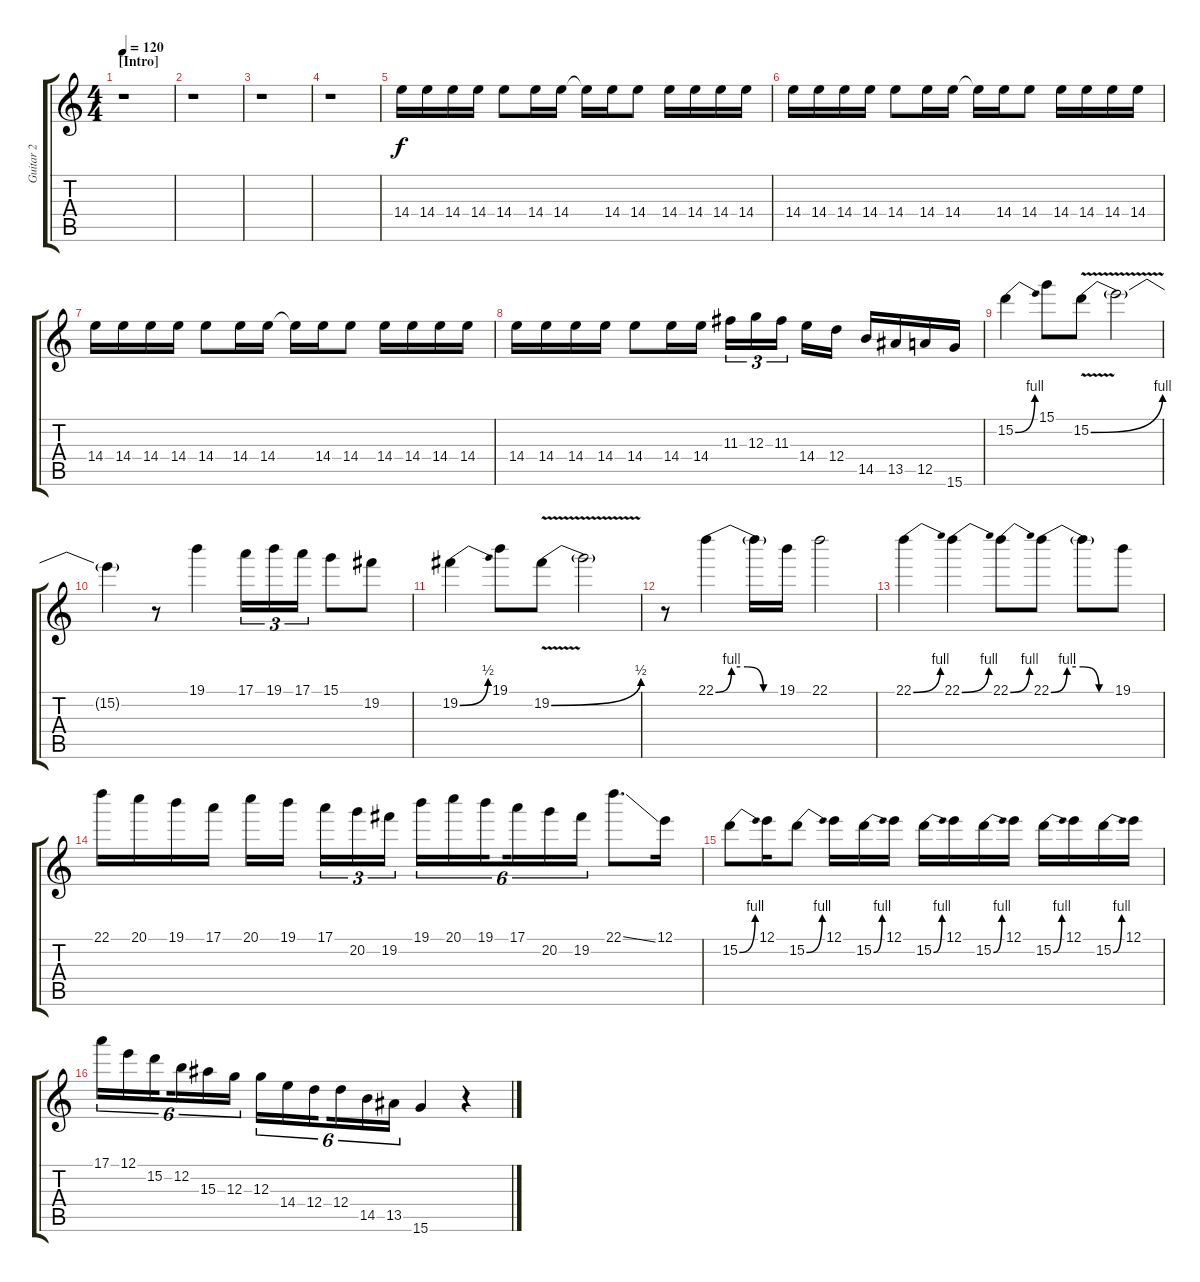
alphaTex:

\track ("Guitar 2" "Guitar 2") {instrument distortionguitar}
\staff {score tabs}
\tuning (E4 B3 G3 D3 A2 E2) {hide}
\ts (4 4)
\section ("" "[Intro]")
\tempo 120
\clef g2
\ks c
r.1{dy f instrument distortionguitar} |
r.1 |
r.1 |
r.1 |
14.4.16 14.4.16 14.4.16 14.4.16 14.4.8 14.4.16 14.4.16 14.4{t}.16 14.4.16 14.4.8 14.4.16 14.4.16 14.4.16 14.4.16 |
14.4.16 14.4.16 14.4.16 14.4.16 14.4.8 14.4.16 14.4.16 14.4{t}.16 14.4.16 14.4.8 14.4.16 14.4.16 14.4.16 14.4.16 |
14.4.16 14.4.16 14.4.16 14.4.16 14.4.8 14.4.16 14.4.16 14.4{t}.16 14.4.16 14.4.8 14.4.16 14.4.16 14.4.16 14.4.16 |
14.4.16 14.4.16 14.4.16 14.4.16 14.4.8 14.4.16 14.4.16 11.3.16{tu (3 2)} 12.3.16{tu (3 2)} 11.3.16{tu (3 2) beam splitsecondary} 14.4.16 12.4.16 14.5.16 13.5.16 12.5.16 15.6.16 |
15.2{be (bend 0 0 60 4)}.4 15.1.8 15.2{be (bend 0 0 60 4) v}.8 15.2{t}.2 |
15.2{t}.4 r.8 19.1.4 17.1.16{tu (3 2)} 19.1.16{tu (3 2)} 17.1.16{tu (3 2)} 15.1.8 19.2.8 |
19.2{be (bend 0 0 60 2)}.4 19.1.8 19.2{be (bend 0 0 60 2) v}.8 19.2{t}.2 |
r.8 22.1{be (custom 0 0 15 4 30 4 45 0 60 0)}.4 22.1{t}.16 19.1.16 22.1.2 |
22.1{be (bend 0 0 60 4)}.4 22.1{be (bend 0 0 60 4)}.4 22.1{be (bend 0 0 60 4)}.8 22.1{be (custom 0 0 15 4 30 4 45 0 60 0)}.8 22.1{t}.8 19.1.8 |
22.1.16 20.1.16 19.1.16 17.1.16 20.1.16 19.1.16{beam splitsecondary} 17.1.16{tu (3 2)} 20.2.16{tu (3 2)} 19.2.16{tu (3 2)} 19.1.16{tu (6 4)} 20.1.16{tu (6 4)} 19.1.16{tu (6 4) beam splitsecondary} 17.1.16{tu (6 4)} 20.2.16{tu (6 4)} 19.2.16{tu (6 4)} 22.1{ss}.8{d} 12.1.16 |
15.2{be (bend 0 0 60 4)}.8 12.1.16 15.2{be (bend 0 0 60 4)}.8 12.1.16 15.2{be (bend 0 0 60 4)}.16 12.1.16 15.2{be (bend 0 0 60 4)}.16 12.1.16 15.2{be (bend 0 0 60 4)}.16 12.1.16 15.2{be (bend 0 0 60 4)}.16 12.1.16 15.2{be (bend 0 0 60 4)}.16 12.1.16 |
17.1.16{tu (6 4)} 12.1.16{tu (6 4)} 15.2.16{tu (6 4) beam splitsecondary} 12.2.16{tu (6 4)} 15.3.16{tu (6 4)} 12.3.16{tu (6 4)} 12.3.16{tu (6 4)} 14.4.16{tu (6 4)} 12.4.16{tu (6 4) beam splitsecondary} 12.4.16{tu (6 4)} 14.5.16{tu (6 4)} 13.5.16{tu (6 4)} 15.6.4 r.4
